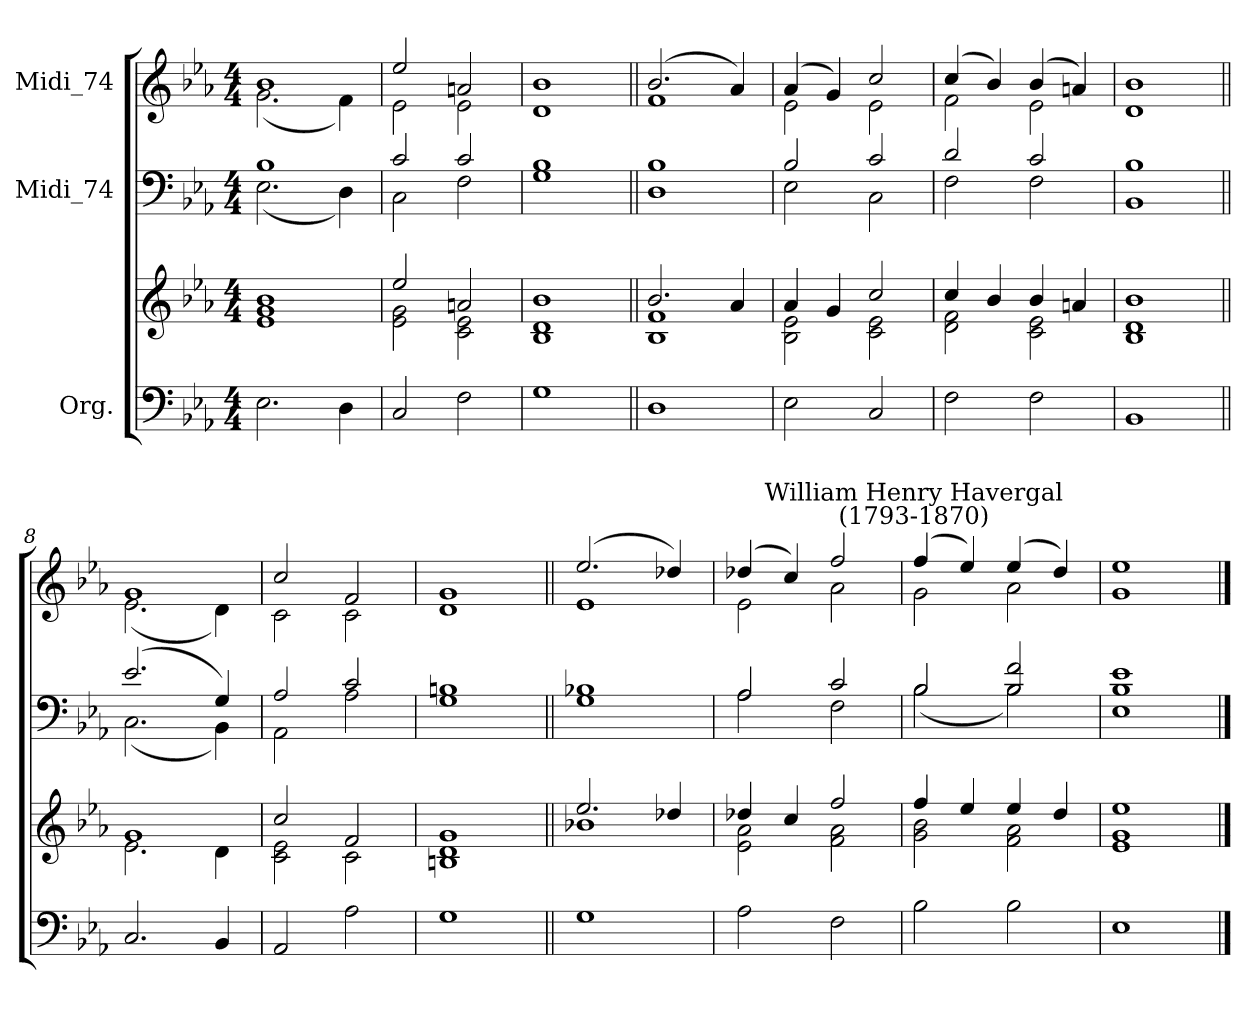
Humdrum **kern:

**kern	**kern	**kern	**kern
*part3	*part3	*part2	*part1
*staff4	*staff3	*staff2	*staff1
*I"Org.	*	*I"Midi_74	*I"Midi_74
*clefF4	*clefG2	*clefF4	*clefG2
*k[b-e-a-]	*k[b-e-a-]	*k[b-e-a-]	*k[b-e-a-]
*E-:	*E-:	*E-:	*E-:
*M4/4	*M4/4	*M4/4	*M4/4
=1	=1	=1	=1
*	*^	*^	*^
2.E-	1e-/ 1g/ 1b-/	1ryy	1B-/	(<2.E-\	1b-/	(<2.g\
4D	.	.	.	4D\)	.	4f\)
=2	=2	=2	=2	=2	=2	=2
2C	2ee-/	2e-\ 2g\	2c/	2C\	2ee-/	2e-\
2F	2an/	2c\ 2e-\	2c/	2F\	2an/	2e-\
=3	=3	=3	=3	=3	=3	=3
1G	1b-/	1B-\ 1d\	1B-/	1G\	1b-/	1d\
=4||	=4||	=4||	=4||	=4||	=4||	=4||
1D	2.b-/	1B-\ 1f\	1B-/	1D\	(>2.b-/	1f\
.	4a-/	.	.	.	4a-/)	.
=5	=5	=5	=5	=5	=5	=5
2E-	4a-/	2B-\ 2e-\	2B-/	2E-\	(>4a-/	2e-\
.	4g/	.	.	.	4g/)	.
2C	2cc/	2c\ 2e-\	2c/	2C\	2cc/	2e-\
=6	=6	=6	=6	=6	=6	=6
2F	4cc/	2d\ 2f\	2d/	2F\	(>4cc/	2f\
.	4b-/	.	.	.	4b-/)	.
2F	4b-/	2c\ 2e-\	2c/	2F\	(>4b-/	2e-\
.	4an/	.	.	.	4an/)	.
=7	=7	=7	=7	=7	=7	=7
1BB-	1b-/	1B-\ 1d\	1B-/	1BB-\	1b-/	1d\
=8||	=8||	=8||	=8||	=8||	=8||	=8||
2.C	1g/	2.e-\	(2.e-/	(<2.C\	1g/	(<2.e-\
4BB-	.	4d\	4G/)	4BB-\)	.	4d\)
=9	=9	=9	=9	=9	=9	=9
2AA-	2cc/	2c\ 2e-\	2A-/	2AA-\	2cc/	2c\
2A-	2f/	2c\	2c/	2A-\	2f/	2c\
=10	=10	=10	=10	=10	=10	=10
1G	1g/	1Bn\ 1d\	1Bn/	1G\	1g/	1d\
=11||	=11||	=11||	=11||	=11||	=11||	=11||
1G	2.ee-/	1b-X\	1B-X/	1G\	(>2.ee-/	1e-\
.	4dd-X/	.	.	.	4dd-X/)	.
=12	=12	=12	=12	=12	=12	=12
2A-	4dd-X/	2e-\ 2a-\	2A-/	2A-\	(>4dd-X/	2e-\
.	4cc/	.	.	.	4cc/)	.
2F	2ff/	2f\ 2a-\	2c/	2F\	2ff/	2a-\
=13	=13	=13	=13	=13	=13	=13
!	!	!	!	!	!LO:TX:a:cj:t=William Henry Havergal\n(1793-1870)	!
2B-	4ff/	2g\ 2b-\	2B-/	(2B-\	(>4ff/	2g\
.	4ee-/	.	.	.	4ee-/)	.
2B-	4ee-/	2f\ 2a-\	2B-/ 2f/	2B-\)	(>4ee-/	2a-\
.	4dd/	.	.	.	4dd/)	.
=14	=14	=14	=14	=14	=14	=14
1E-	1ee-/	1e-\ 1g\	1B-/ 1e-/	1E-\	1ee-/	1g\
*	*v	*v	*	*	*v	*v
*	*	*v	*v	*
==	==	==	==
*-	*-	*-	*-
